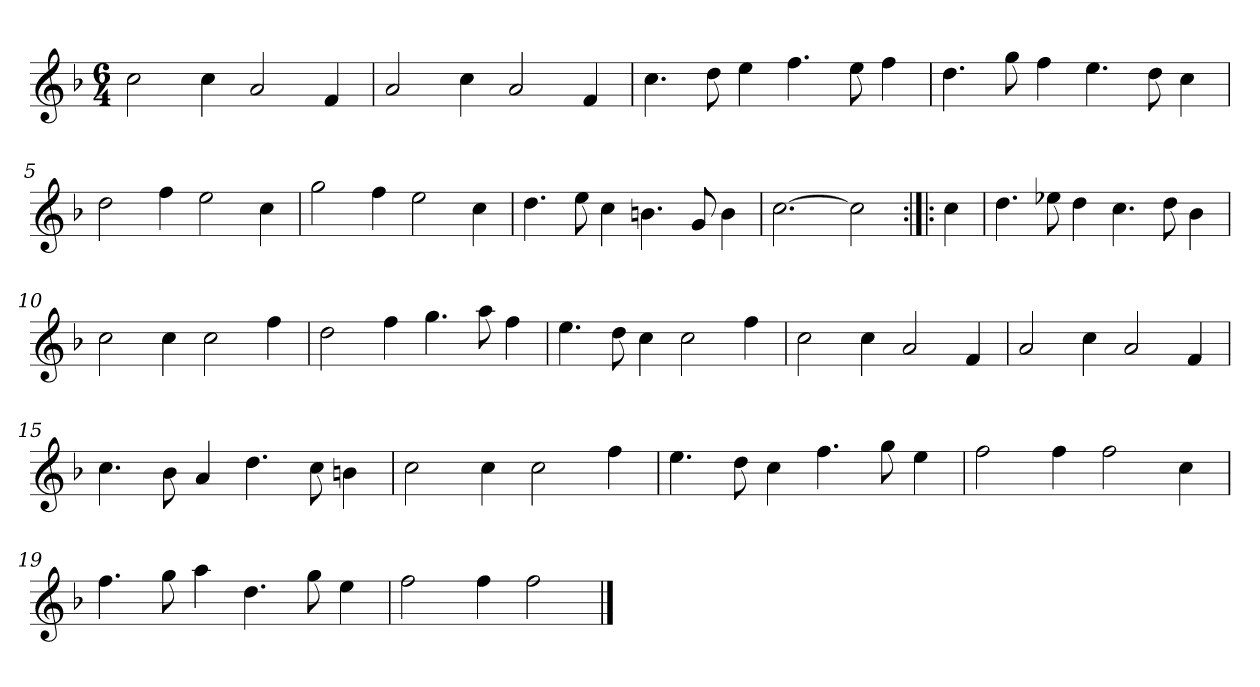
**kern
*part1
*staff1
*clefG2
*k[b-]
*F:
*M6/4
*MM120
=1
2cc
4cc
2a
4f
=2
2a
4cc
2a
4f
=3
4.cc
8dd
4ee
4.ff
8ee
4ff
=4
4.dd
8gg
4ff
4.ee
8dd
4cc
=5
2dd
4ff
2ee
4cc
=6
2gg
4ff
2ee
4cc
=7
4.dd
8ee
4cc
4.bn
8g
4b
=8
[2.cc
2cc]
=:|!|:
4cc
=9
4.dd
8ee-X
4dd
4.cc
8dd
4b-
=10
2cc
4cc
2cc
4ff
=11
2dd
4ff
4.gg
8aa
4ff
=12
4.ee
8dd
4cc
2cc
4ff
=13
2cc
4cc
2a
4f
=14
2a
4cc
2a
4f
=15
4.cc
8b-
4a
4.dd
8cc
4bn
=16
2cc
4cc
2cc
4ff
=17
4.ee
8dd
4cc
4.ff
8gg
4ee
=18
2ff
4ff
2ff
4cc
=19
4.ff
8gg
4aa
4.dd
8gg
4ee
=20
2ff
4ff
2ff
==
*-
